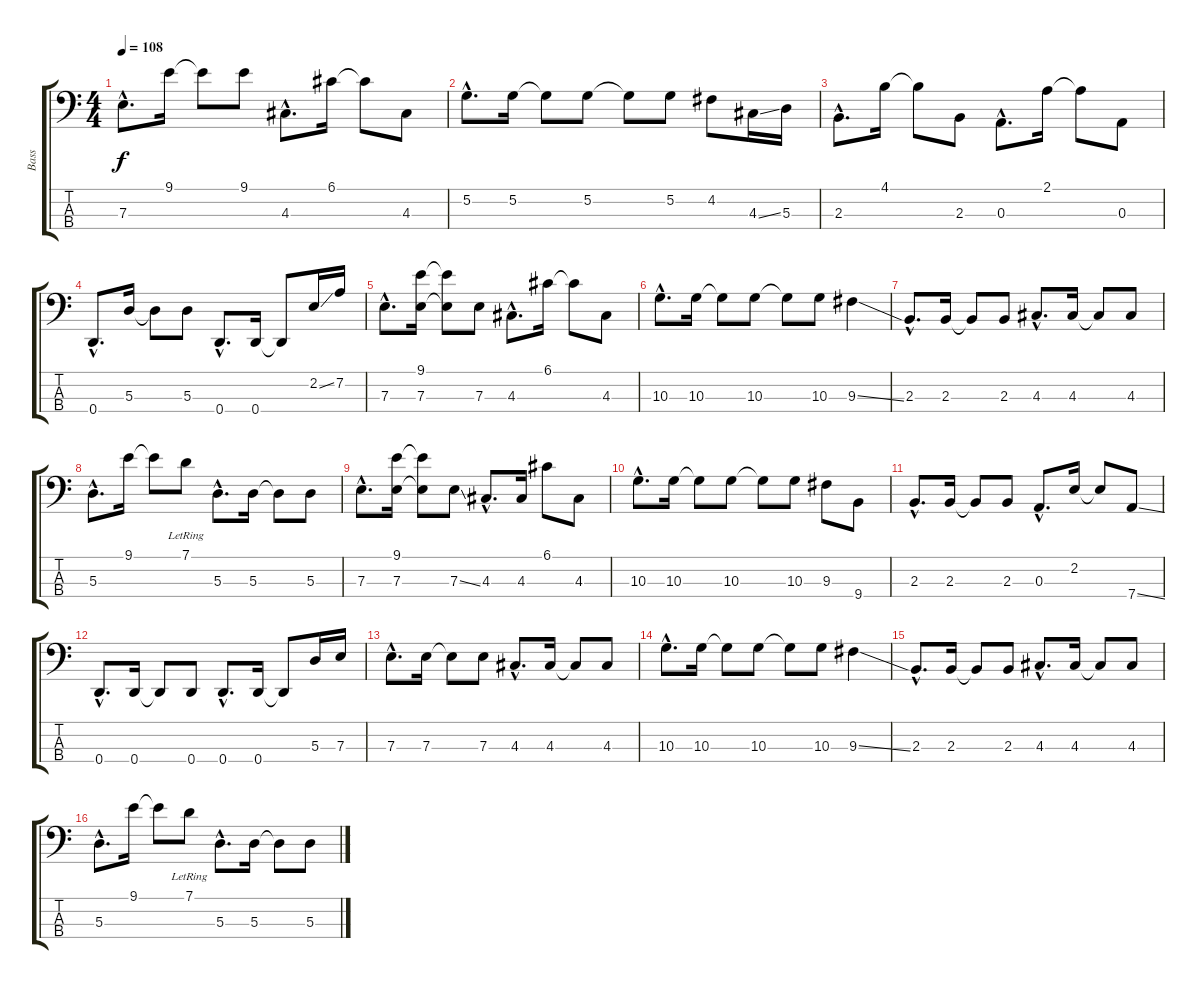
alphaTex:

\track ("Bass" "Bass") {instrument electricbassfinger}
\staff {score tabs}
\tuning (G2 D2 A1 D1) {hide}
\ts (4 4)
\tempo 108
\clef f4
\ks c
7.3{hac}.8{d dy f} 9.1.16 9.1{t}.8 9.1.8 4.3{hac}.8{d} 6.1.16 6.1{t}.8 4.3.8 |
5.2{hac}.8{d} 5.2.16 5.2{t}.8 5.2.8 5.2{t}.8 5.2.8 4.2.8 4.3{ss}.16 5.3.16 |
2.3{hac}.8{d} 4.1.16 4.1{t}.8 2.3.8 0.3{hac}.8{d} 2.1.16 2.1{t}.8 0.3.8 |
0.4{hac}.8{d} 5.3.16 5.3{t}.8 5.3.8 0.4{hac}.8{d} 0.4.16 0.4{t}.8 2.2{ss}.16 7.2.16 |
7.3{hac}.8{d} (9.1 7.3).16 (9.1{t} 7.3{t}).8 7.3.8 4.3{hac}.8{d} 6.1.16 6.1{t}.8 4.3.8 |
10.3{hac}.8{d} 10.3.16 10.3{t}.8 10.3.8 10.3{t}.8 10.3.8 9.3{ss}.4 |
2.3{hac}.8{d} 2.3.16 2.3{t}.8 2.3.8 4.3{hac}.8{d} 4.3.16 4.3{t}.8 4.3.8 |
5.3{hac}.8{d} 9.1.16 9.1{t}.8 7.1{lr}.8 5.3{hac}.8{d} 5.3.16 5.3{t}.8 5.3.8 |
7.3{hac}.8{d} (9.1 7.3).16 (9.1{t} 7.3{t}).8 7.3{ss}.8 4.3{hac}.8{d} 4.3.16 6.1.8 4.3.8 |
10.3{hac}.8{d} 10.3.16 10.3{t}.8 10.3.8 10.3{t}.8 10.3.8 9.3.8 9.4.8 |
2.3{hac}.8{d} 2.3.16 2.3{t}.8 2.3.8 0.3{hac}.8{d} 2.2.16 2.2{t}.8 7.4{ss}.8 |
0.4{hac}.8{d} 0.4.16 0.4{t}.8 0.4.8 0.4{hac}.8{d} 0.4.16 0.4{t}.8 5.3.16 7.3.16 |
7.3{hac}.8{d} 7.3.16 7.3{t}.8 7.3.8 4.3{hac}.8{d} 4.3.16 4.3{t}.8 4.3.8 |
10.3{hac}.8{d} 10.3.16 10.3{t}.8 10.3.8 10.3{t}.8 10.3.8 9.3{ss}.4 |
2.3{hac}.8{d} 2.3.16 2.3{t}.8 2.3.8 4.3{hac}.8{d} 4.3.16 4.3{t}.8 4.3.8 |
5.3{hac}.8{d} 9.1.16 9.1{t}.8 7.1{lr}.8 5.3{hac}.8{d} 5.3.16 5.3{t}.8 5.3.8
